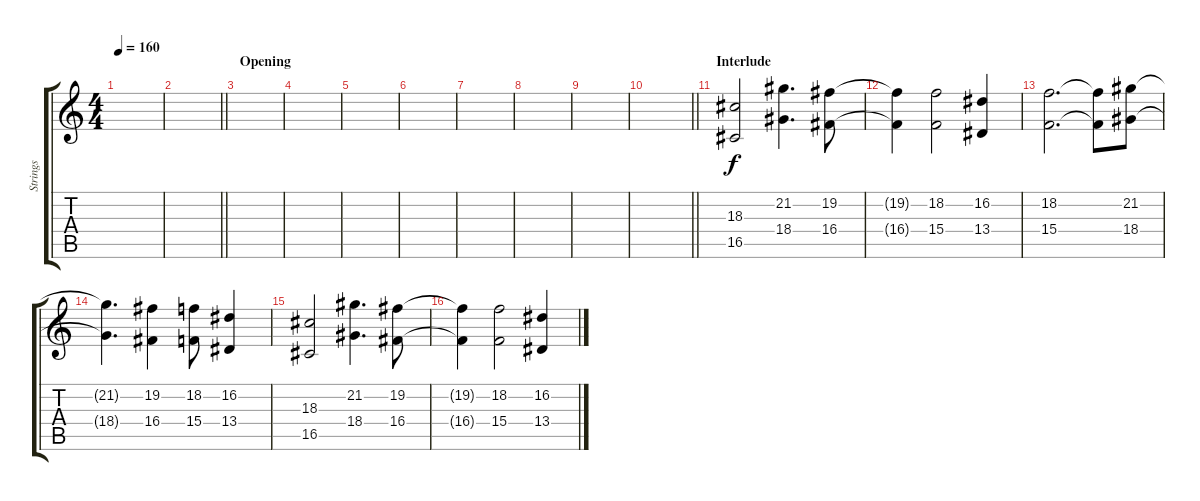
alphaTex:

\track ("Strings" "Strings") {instrument stringensemble1}
\staff {score tabs}
\tuning (E4 B3 G3 D3 A2 E2) {hide}
\ts (4 4)
\tempo 160
\clef g2
\ks c
|
\barLineRight lightlight
|
\section ("" "Opening")
|
|
|
|
|
|
|
\barLineRight lightlight
|
\section ("" "Interlude")
(18.3 16.5).2 (21.2 18.4).4{d} (19.2 16.4).8 |
(19.2{t} 16.4{t}).4 (18.2 15.4).2 (16.2 13.4).4 |
(18.2 15.4).2{d} (18.2{t} 15.4{t}).8 (21.2 18.4).8 |
(21.2{t} 18.4{t}).4{d} (19.2 16.4).4 (18.2 15.4).8 (16.2 13.4).4 |
(18.3 16.5).2 (21.2 18.4).4{d} (19.2 16.4).8 |
(19.2{t} 16.4{t}).4 (18.2 15.4).2 (16.2 13.4).4
